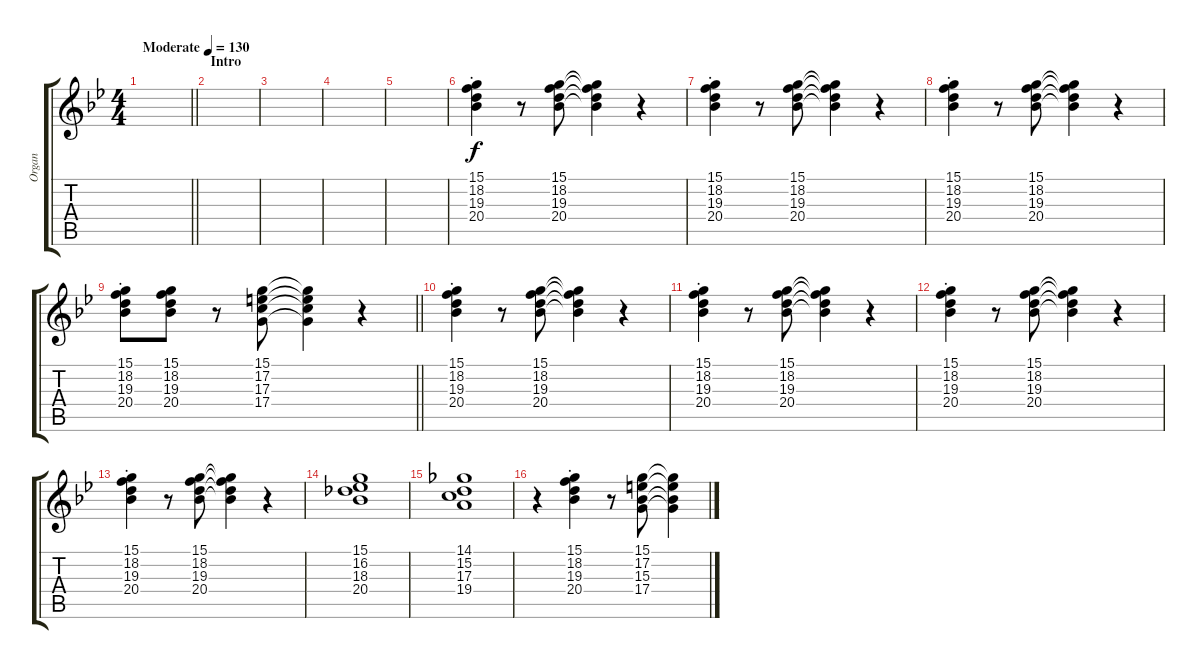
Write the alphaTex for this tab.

\track ("Organ" "Organ") {instrument drawbarorgan}
\staff {score tabs}
\tuning (E4 B3 G3 D3 A2 E2) {hide}
\ts (4 4)
\tempo (130 "Moderate")
\clef g2
\barLineRight lightlight
\ks bb
|
\section ("" "Intro")
|
|
|
|
(15.1{st} 18.2{st} 19.3{st} 20.4{st}).4 r.8 (15.1 18.2 19.3 20.4).8 (15.1{t} 18.2{t} 19.3{t} 20.4{t}).4 r.4 |
(15.1{st} 18.2{st} 19.3{st} 20.4{st}).4 r.8 (15.1 18.2 19.3 20.4).8 (15.1{t} 18.2{t} 19.3{t} 20.4{t}).4 r.4 |
(15.1{st} 18.2{st} 19.3{st} 20.4{st}).4 r.8 (15.1 18.2 19.3 20.4).8 (15.1{t} 18.2{t} 19.3{t} 20.4{t}).4 r.4 |
\barLineRight lightlight
(15.1{st} 18.2{st} 19.3{st} 20.4{st}).8 (15.1 18.2 19.3 20.4).8 r.8 (15.1 17.2 17.3 17.4).8 (15.1{t} 17.2{t} 17.3{t} 17.4{t}).4 r.4 |
(15.1{st} 18.2{st} 19.3{st} 20.4{st}).4 r.8 (15.1 18.2 19.3 20.4).8 (15.1{t} 18.2{t} 19.3{t} 20.4{t}).4 r.4 |
(15.1{st} 18.2{st} 19.3{st} 20.4{st}).4 r.8 (15.1 18.2 19.3 20.4).8 (15.1{t} 18.2{t} 19.3{t} 20.4{t}).4 r.4 |
(15.1{st} 18.2{st} 19.3{st} 20.4{st}).4 r.8 (15.1 18.2 19.3 20.4).8 (15.1{t} 18.2{t} 19.3{t} 20.4{t}).4 r.4 |
(15.1{st} 18.2{st} 19.3{st} 20.4{st}).4 r.8 (15.1 18.2 19.3 20.4).8 (15.1{t} 18.2{t} 19.3{t} 20.4{t}).4 r.4 |
(15.1 16.2 18.3 20.4).1 |
(14.1 15.2 17.3 19.4).1 |
r.4 (15.1{st} 18.2{st} 19.3{st} 20.4{st}).4 r.8 (15.1 17.2 15.3 17.4).8 (15.1{t} 17.2{t} 15.3{t} 17.4{t}).4
